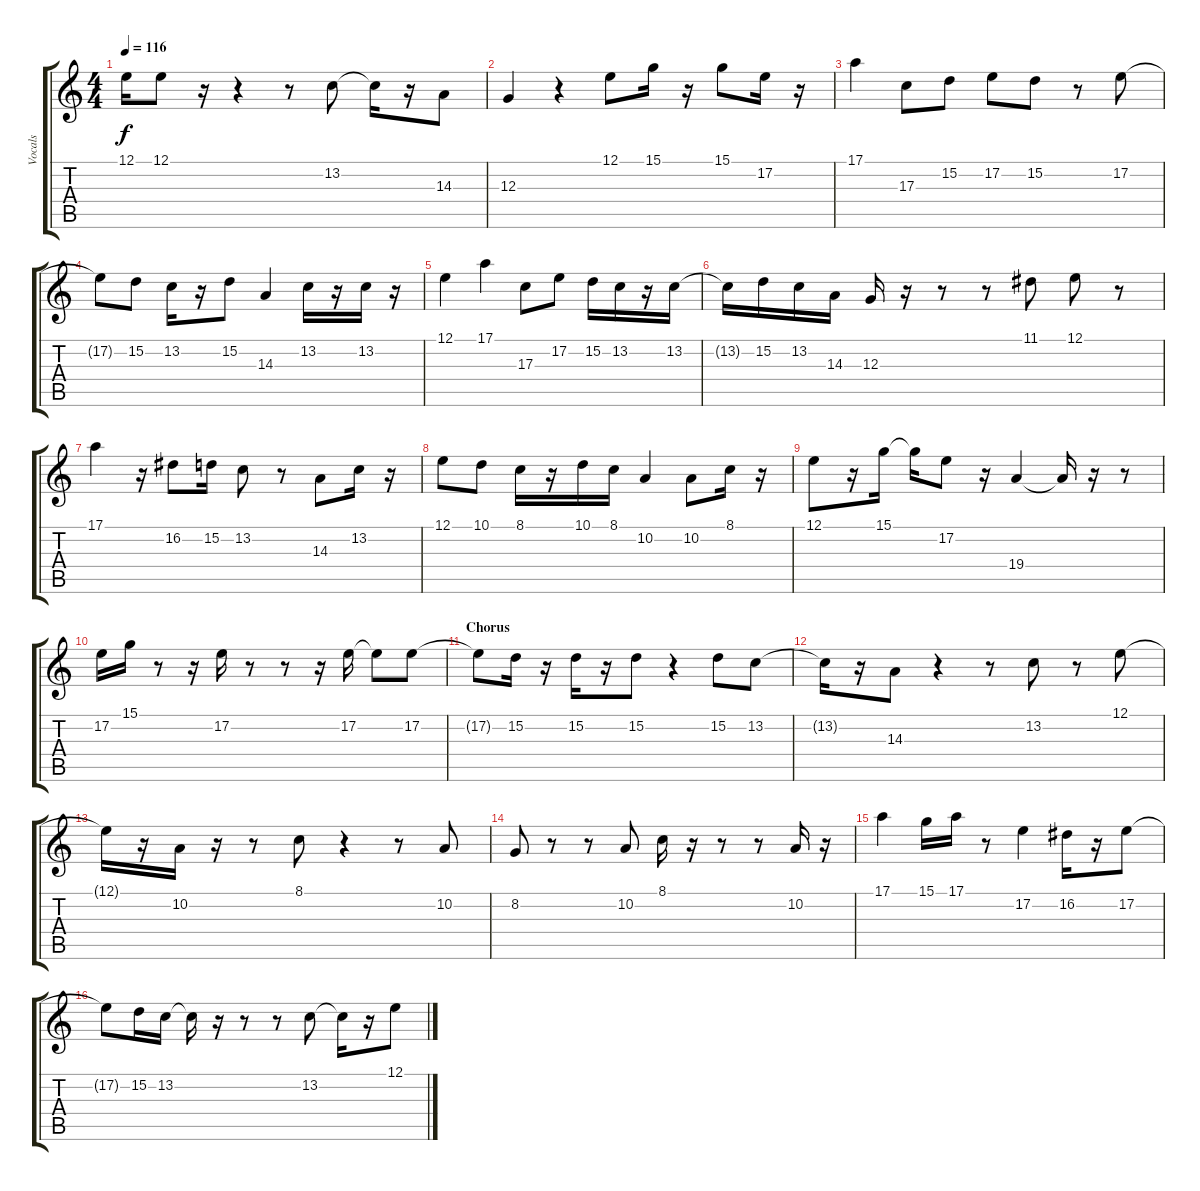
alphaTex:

\track ("Vocals" "Vocals") {instrument tenorsax}
\staff {score tabs}
\tuning (E4 B3 G3 D3 A2 E2) {hide}
\ts (4 4)
\tempo 116
\clef g2
\ks c
12.1{t}.16{dy f} 12.1.8 r.16 r.4 r.8 13.2.8 13.2{t}.16 r.16 14.3.8 |
12.3.4 r.4 12.1.8 15.1.16 r.16 15.1.8 17.2.16 r.16 |
17.1.4 17.3.8 15.2.8 17.2.8 15.2.8 r.8 17.2.8 |
17.2{t}.8 15.2.8 13.2.16 r.16 15.2.8 14.3.4 13.2.16 r.16 13.2.16 r.16 |
12.1.4 17.1.4 17.3.8 17.2.8 15.2.16 13.2.16 r.16 13.2.16 |
13.2{t}.16 15.2.16 13.2.16 14.3.16 12.3.16 r.16 r.8 r.8 11.1.8 12.1.8 r.8 |
17.1.4 r.16 16.2.8 15.2.16 13.2.8 r.8 14.3.8 13.2.16 r.16 |
12.1.8 10.1.8 8.1.16 r.16 10.1.16 8.1.16 10.2.4 10.2.8 8.1.16 r.16 |
12.1.8 r.16 15.1.16 15.1{t}.16 17.2.8 r.16 19.4.4 19.4{t}.16 r.16 r.8 |
17.2.16 15.1.16 r.8 r.16 17.2.16 r.8 r.8 r.16 17.2.16 17.2{t}.8 17.2.8 |
\section ("" "Chorus")
17.2{t}.8 15.2.16 r.16 15.2.16 r.16 15.2.8 r.4 15.2.8 13.2.8 |
13.2{t}.16 r.16 14.3.8 r.4 r.8 13.2.8 r.8 12.1.8 |
12.1{t}.16 r.16 10.2.16 r.16 r.8 8.1.8 r.4 r.8 10.2.8 |
8.2.8 r.8 r.8 10.2.8 8.1.16 r.16 r.8 r.8 10.2.16 r.16 |
17.1.4 15.1.16 17.1.16 r.8 17.2.4 16.2.16 r.16 17.2.8 |
17.2{t}.8 15.2.16 13.2.16 13.2{t}.16 r.16 r.8 r.8 13.2.8 13.2{t}.16 r.16 12.1.8
